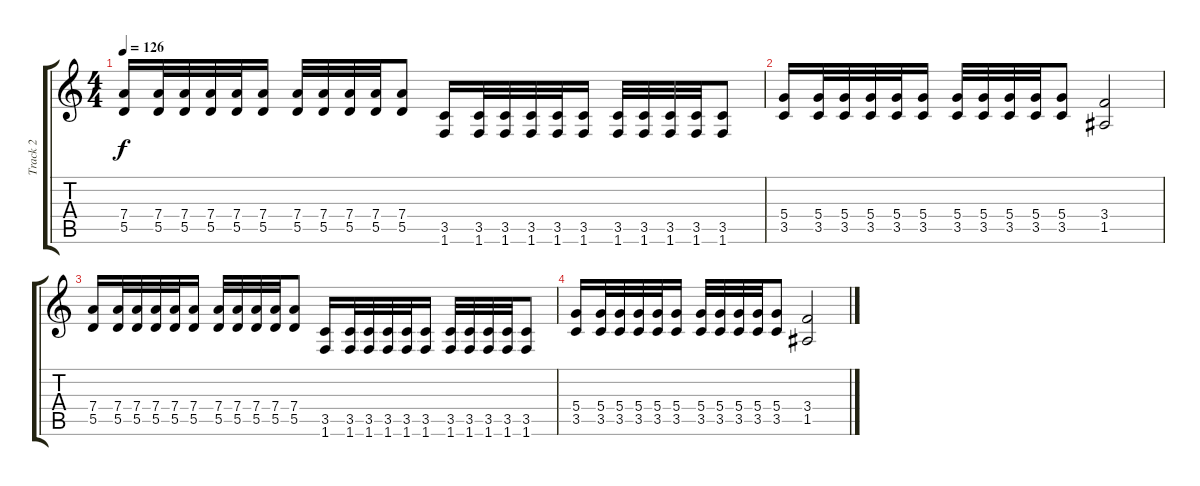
\track ("Track 2" "Track 2") {instrument distortionguitar}
\staff {score tabs}
\tuning (E4 B3 G3 D3 A2 E2) {hide}
\ts (4 4)
\tempo 126
\clef g2
\ks c
(7.4 5.5).16{dy f} (7.4 5.5).32 (7.4 5.5).32 (7.4 5.5).32 (7.4 5.5).32 (7.4 5.5).16 (7.4 5.5).32 (7.4 5.5).32 (7.4 5.5).32 (7.4 5.5).32 (7.4 5.5).8 (3.5 1.6).16 (3.5 1.6).32 (3.5 1.6).32 (3.5 1.6).32 (3.5 1.6).32 (3.5 1.6).16 (3.5 1.6).32 (3.5 1.6).32 (3.5 1.6).32 (3.5 1.6).32 (3.5 1.6).8 |
(5.4 3.5).16 (5.4 3.5).32 (5.4 3.5).32 (5.4 3.5).32 (5.4 3.5).32 (5.4 3.5).16 (5.4 3.5).32 (5.4 3.5).32 (5.4 3.5).32 (5.4 3.5).32 (5.4 3.5).8 (3.4 1.5).2 |
(7.4 5.5).16 (7.4 5.5).32 (7.4 5.5).32 (7.4 5.5).32 (7.4 5.5).32 (7.4 5.5).16 (7.4 5.5).32 (7.4 5.5).32 (7.4 5.5).32 (7.4 5.5).32 (7.4 5.5).8 (3.5 1.6).16 (3.5 1.6).32 (3.5 1.6).32 (3.5 1.6).32 (3.5 1.6).32 (3.5 1.6).16 (3.5 1.6).32 (3.5 1.6).32 (3.5 1.6).32 (3.5 1.6).32 (3.5 1.6).8 |
(5.4 3.5).16 (5.4 3.5).32 (5.4 3.5).32 (5.4 3.5).32 (5.4 3.5).32 (5.4 3.5).16 (5.4 3.5).32 (5.4 3.5).32 (5.4 3.5).32 (5.4 3.5).32 (5.4 3.5).8 (3.4 1.5).2
